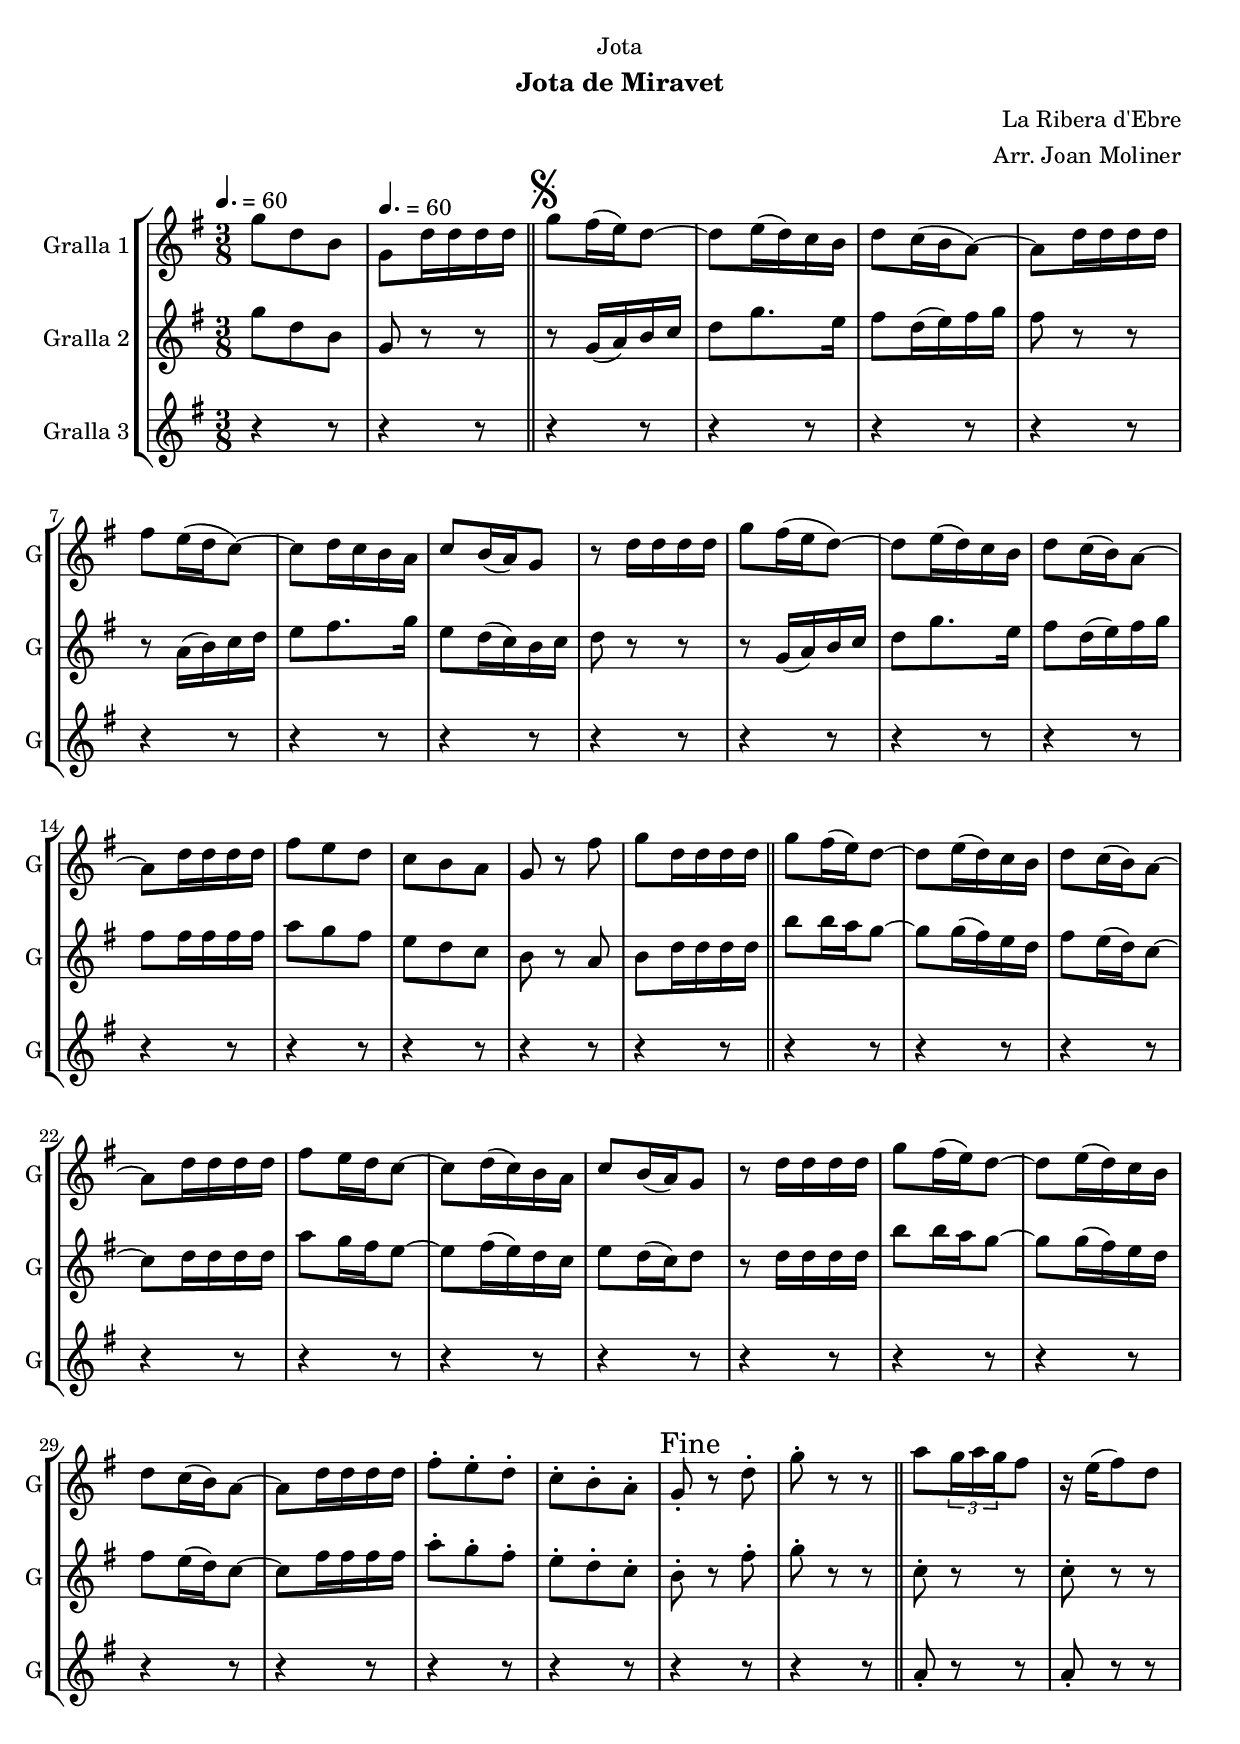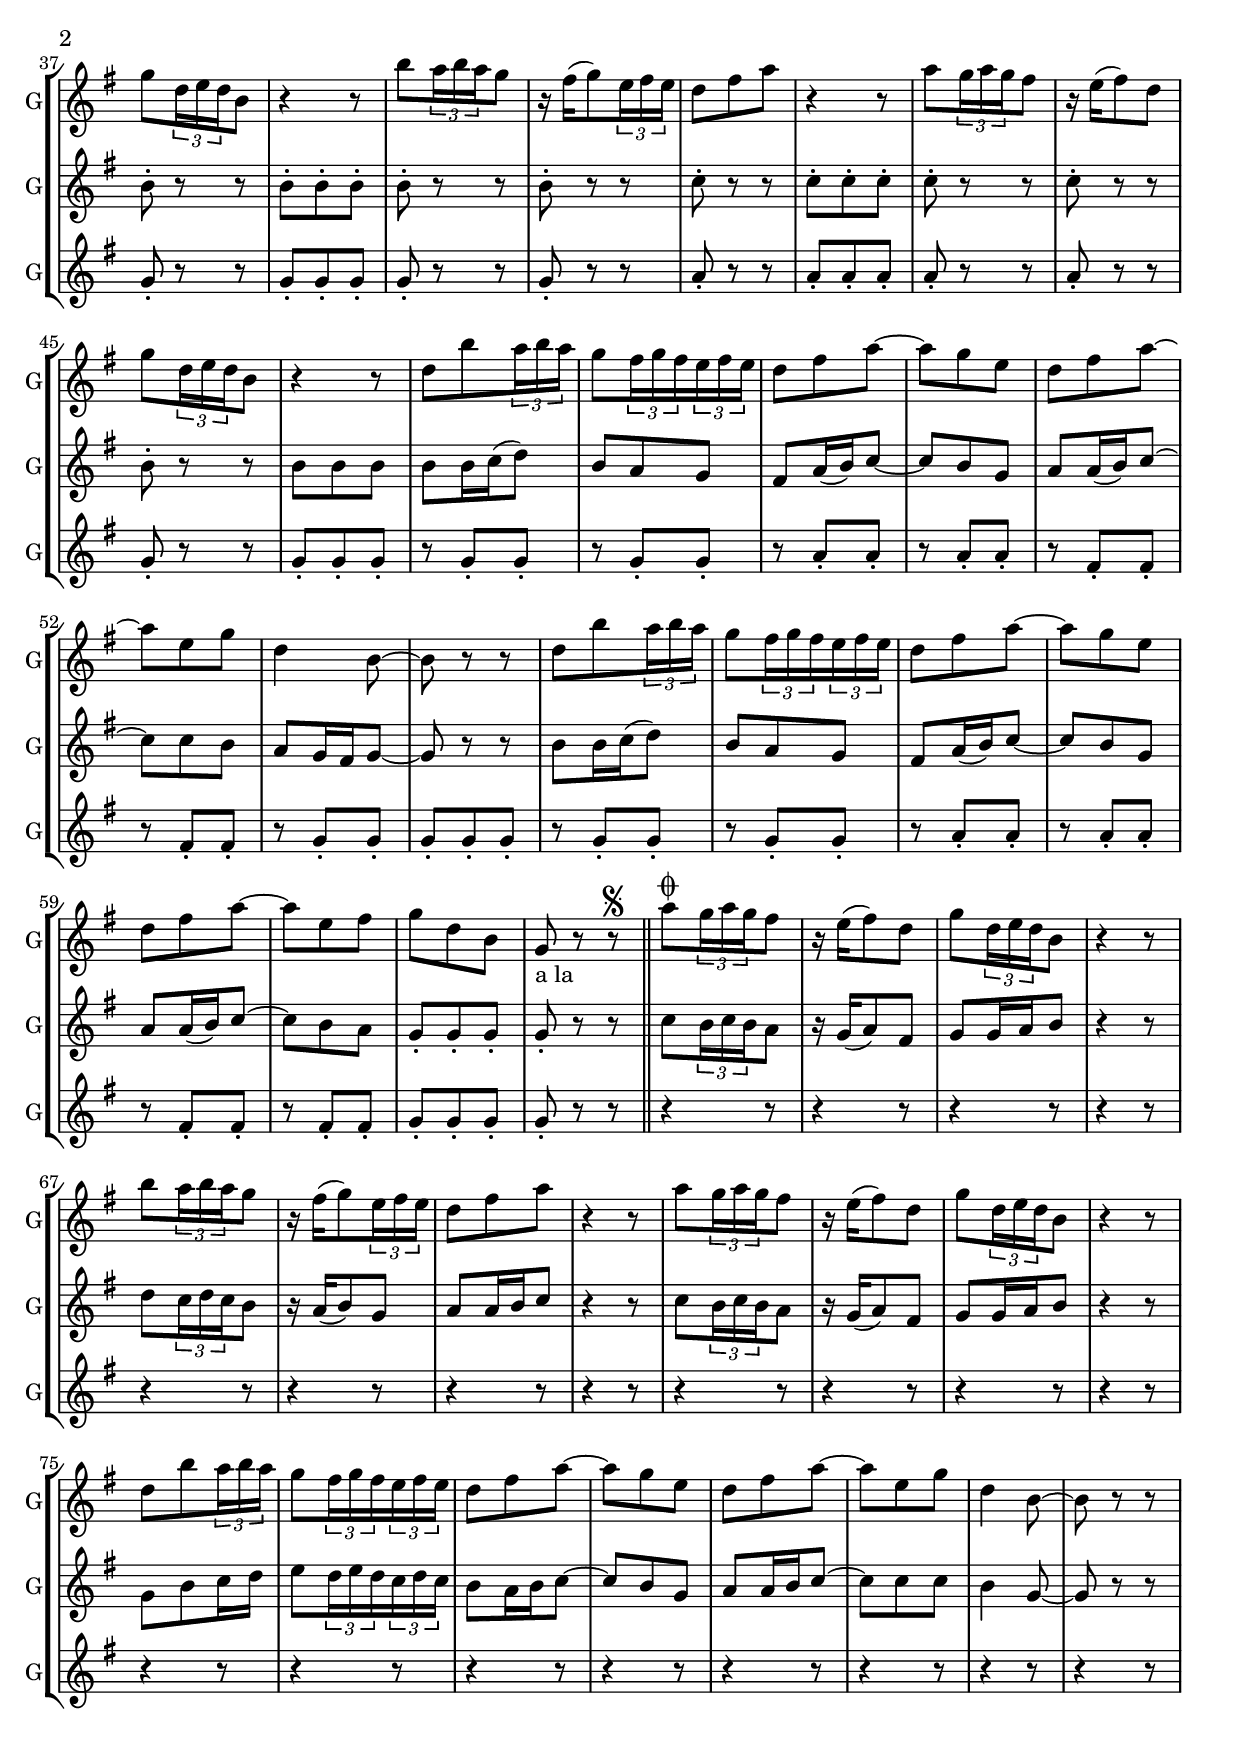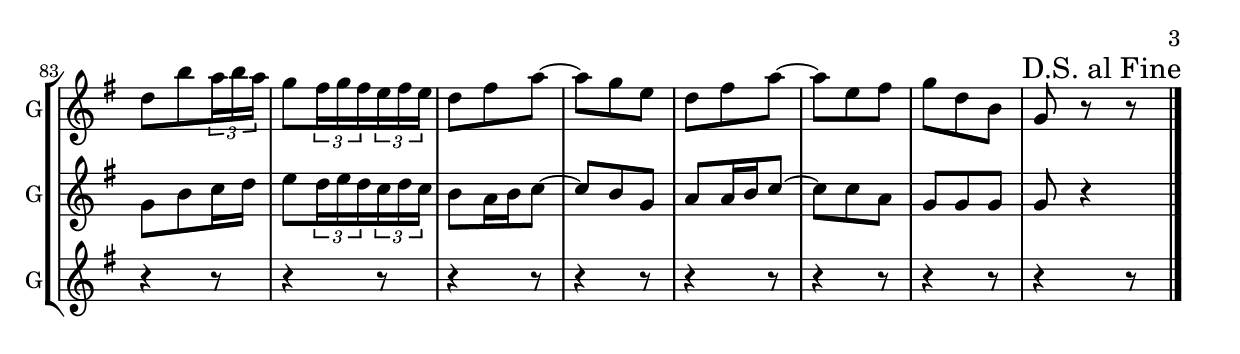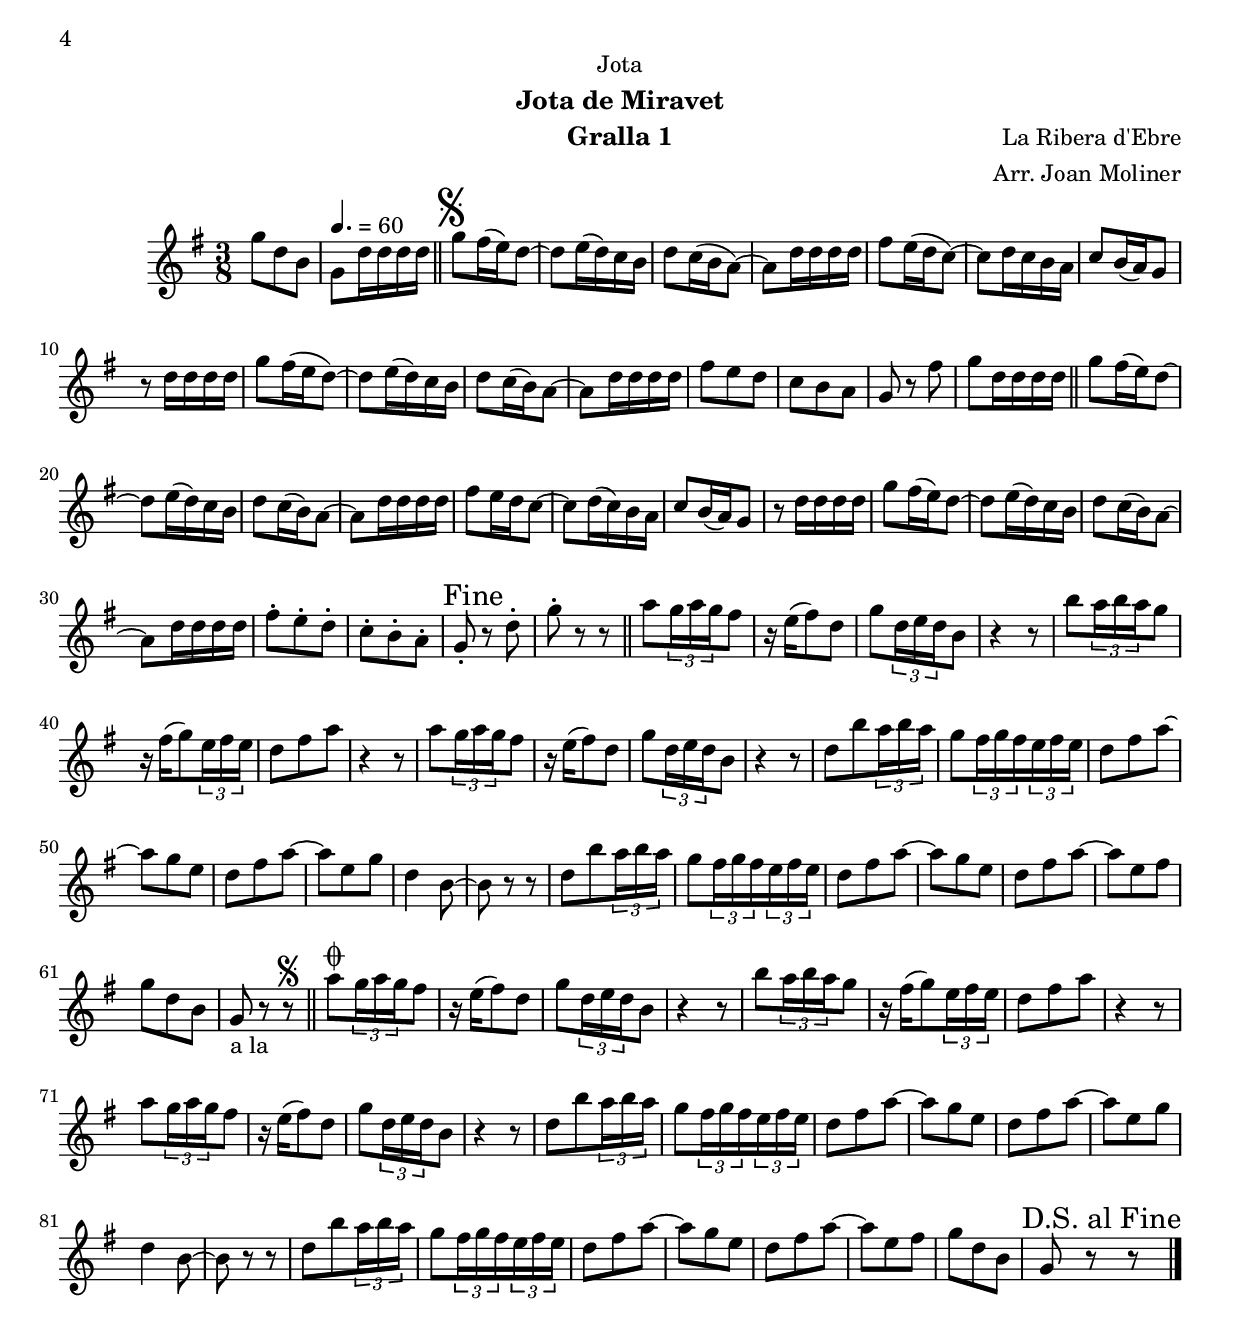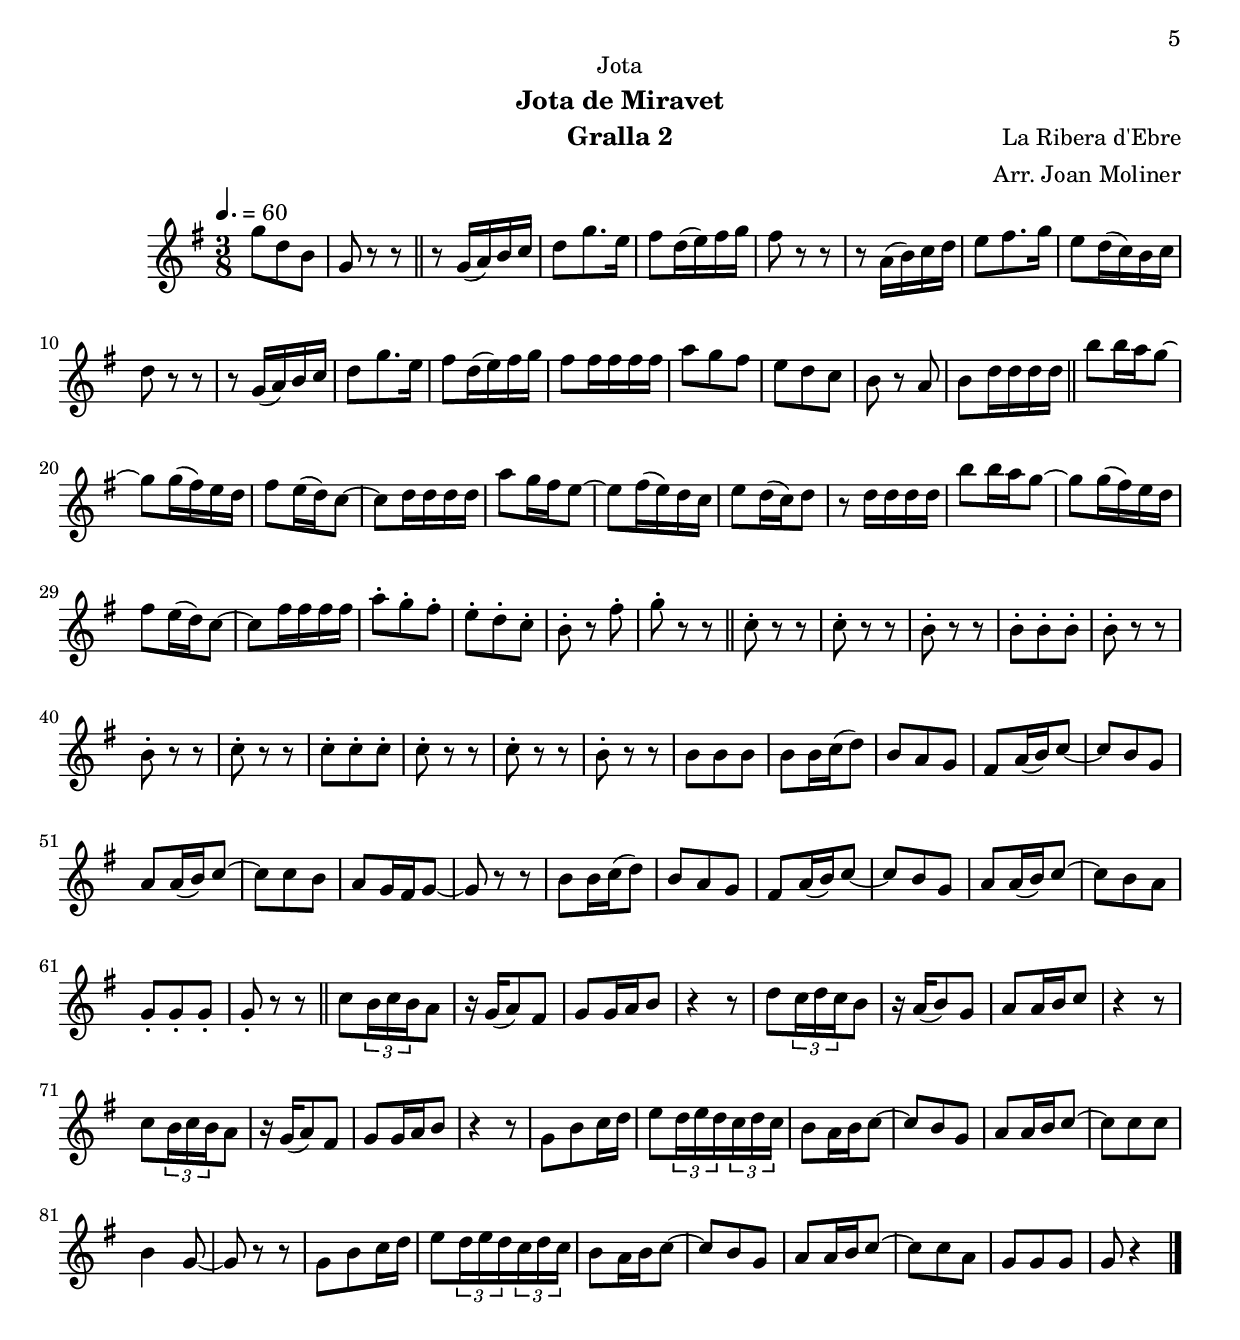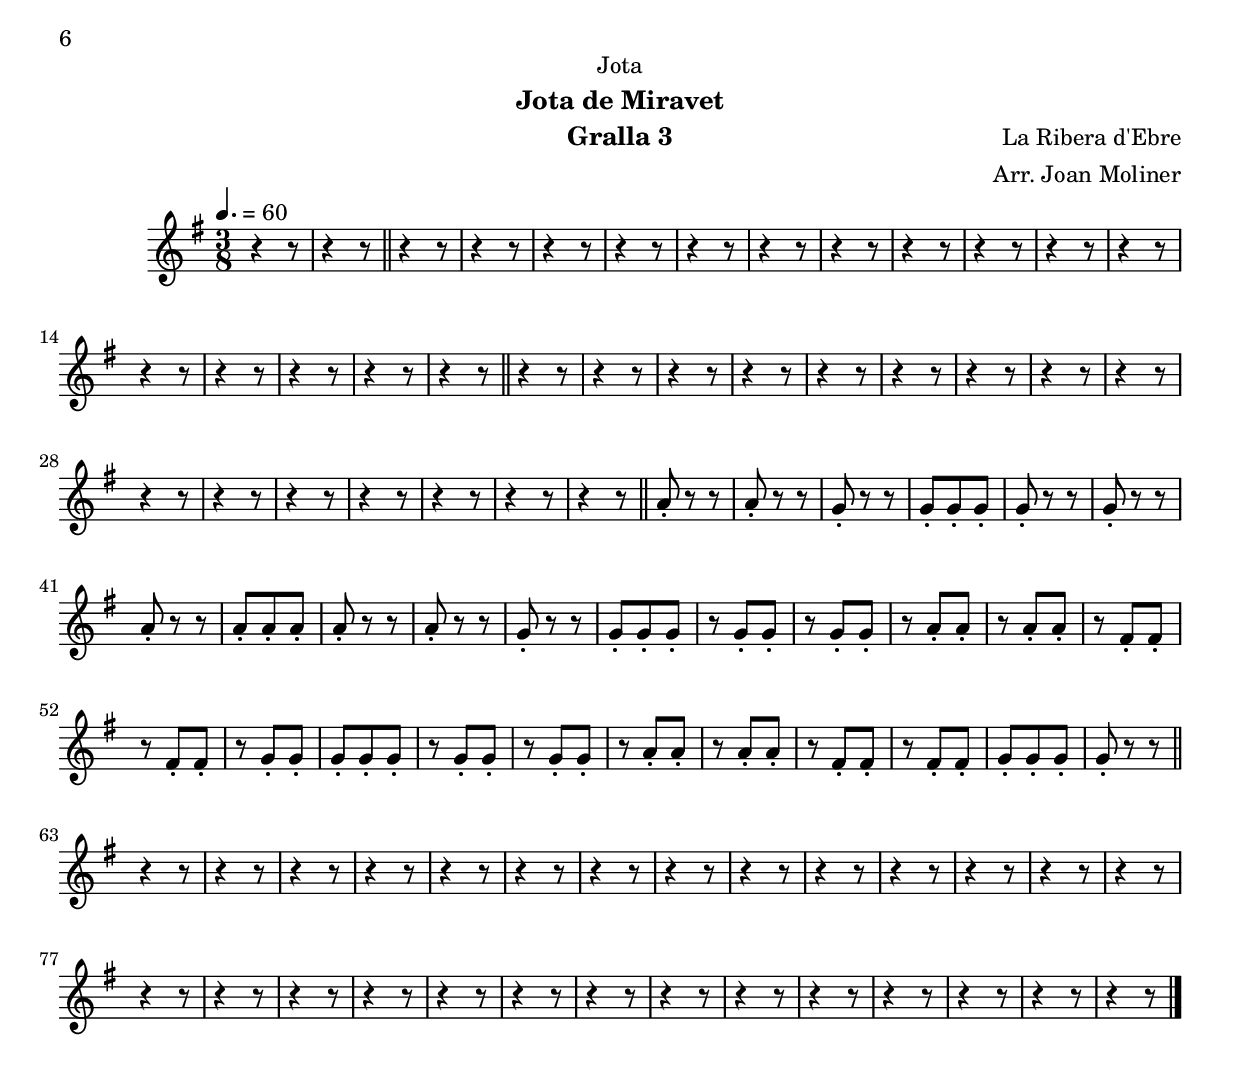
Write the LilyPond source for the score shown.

\version "2.22.1"

\header {
  dedication="Jota"
  title=""
  subtitle="Jota de Miravet"
  subsubtitle=""
  poet=""
  meter=""
  piece=""
  composer="La Ribera d'Ebre"
  arranger="Arr. Joan Moliner"
  opus=""
  instrument=""
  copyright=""
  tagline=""
}

liniaroAa =
\relative g''
{
  \clef treble
  \key g \major
  \time 3/8
  g8 d b \tempo 4. = 60  |
  g8 d'16 d d d  \bar "||"
  \mark \markup {\musicglyph #"scripts.segno"} g8 fis16 ( e ) d8 ~  |
  d8 e16 ( d ) c b  |
  %05
  d8 c16 ( b a8 ~ )  |
  a8 d16 d d d  |
  fis8 e16 ( d c8 ~ )  |
  c8 d16 c b a   |
  c8 b16 ( a ) g8  |
  %10
  r8 d'16 d d d  |
  g8 fis16 ( e d8 ~ )  |
  d8 e16 ( d ) c b  |
  d8 c16 ( b ) a8 ~  |
  a8 d16 d d d  |
  %15
  fis8 e d  |
  c8 b a  |
  g8 r fis'  |
  g8 d16 d d d  \bar "||"
  g8 fis16 ( ( e ) ) d8 ~  |
  %20
  d8 e16 ( d ) c b  |
  d8 c16 ( b ) a8 ~  |
  a8 d16 d d d  |
  fis8 e16 d c8 ~   |
  c8 d16 ( c ) b a  |
  %25
  c8 b16 ( a ) g8  |
  r8 d'16 d d d  |
  g8 fis16 ( ( e ) ) d8 ~  |
  d8 e16 ( d ) c b  |
  d8 c16 ( b ) a8 ~  |
  %30
  a8 d16 d d d  |
  fis8-. e-. d-.  |
  c8-. b-. a-.  |
  \mark "Fine" g8-. r d'-.  |
   g8-. r r  \bar "||"
  %35
  a8 \times 2/3 { g16 a g } fis8  |
  r16 e ( fis8 ) d  |
  g8 \times 2/3 { d16 e d } b8  |
  r4 r8  |
  b'8 \times 2/3 { a16 b a } g8  |
  %40
  r16 fis ( g8 ) \times 2/3 { e16 fis e }  |
  d8 fis a  |
  r4 r8  |
  a8 \times 2/3 { g16 a g } fis8  |
  r16 e ( fis8 ) d  |
  %45
  g8 \times 2/3 { d16 e d } b8  |
  r4 r8  |
  d8 b' \times 2/3 { a16 b a }  |
  g8 \times 2/3 { fis16 g fis } \times 2/3 { e fis e }  |
  d8 fis a ~  |
  %50
  a8 g e  |
  d8 fis a ~  |
  a8 e g  |
  d4 b8 ~  |
  b8 r r  |
  %55
  d8 b' \times 2/3 { a16 b a }  |
  g8 \times 2/3 { fis16 g fis } \times 2/3 { e fis e }  |
  d8 fis a ~  |
  a8 g e  |
  d8 fis a ~  |
  %60
  a8 e fis  |
  g8 d b  |
  g8 _"a la " r r \segno  \bar "||"
  a'8 \coda \times 2/3 { g16 a g } fis8  |
  r16 e ( fis8 ) d  |
  %65
  g8 \times 2/3 { d16 e d } b8  |
  r4 r8  |
  b'8 \times 2/3 { a16 b a } g8  |
  r16 fis ( g8 ) \times 2/3 { e16 fis e }  |
  d8 fis a  |
  %70
  r4 r8  |
  a8 \times 2/3 { g16 a g } fis8  |
  r16 e ( fis8 ) d  |
  g8 \times 2/3 { d16 e d } b8  |
  r4 r8  |
  %75
  d8 b' \times 2/3 { a16 b a }  |
  g8 \times 2/3 { fis16 g fis } \times 2/3 { e fis e }  |
  d8 fis a ~  |
  a8 g e  |
  d8 fis a ~  |
  %80
  a8 e g  |
  d4 b8 ~  |
  b8 r r  |
  d8 b' \times 2/3 { a16 b a }  |
  g8 \times 2/3 { fis16 g fis } \times 2/3 { e fis e }  |
  %85
  d8 fis a ~  |
  a8 g e  |
  d8 fis a ~  |
  a8 e fis  |
  g8 d b  |
  %90
  \mark "D.S. al Fine" g8 r r  \bar "|."
}

liniaroAb =
\relative g''
{
  \tempo 4. = 60
  \clef treble
  \key g \major
  \time 3/8
  g8 d b  |
  g8 r r  \bar "||"
  r8 g16 ( a ) b c  |
  d8 g8. e16  |
  %05
  fis8 d16 ( e ) fis g  |
  fis8 r r  |
  r8 a,16 ( b ) c d  |
  e8 fis8. g16  |
  e8 d16 ( c ) b c  |
  %10
  d8 r r  |
  r8 g,16 ( a ) b c  |
  d8 g8. e16  |
  fis8 d16 ( e ) fis g  |
  fis8 fis16 fis fis fis  |
  %15
  a8 g fis  |
  e8 d c  |
  b8 r a  |
  b8 d16 d d d  \bar "||"
  b'8 b16 a g8 ~  |
  %20
  g8 g16 ( fis ) e d  |
  fis8 e16 ( d ) c8 ~  |
  c8 d16 d d d  |
  a'8 g16 fis e8 ~   |
  e8 fis16 ( e ) d c  |
  %25
  e8 d16 ( c ) d8  |
  r8 d16 d d d  |
  b'8 b16 a g8 ~  |
  g8 g16 ( fis ) e d  |
  fis8 e16 ( d ) c8 ~  |
  %30
  c8 fis16 fis fis fis  |
  a8-. g-. fis-.  |
  e8-. d-. c-.  |
  b8-. r fis'-.  |
  g8-. r r  \bar "||"
  %35
  c,8-. r r  |
  c8-. r r  |
  b8-. r r  |
  b8-. b-. b-.  |
  b8-. r r  |
  %40
  b8-. r r  |
  c8-. r r  |
  c8-. c-. c-.  |
  c8-. r r  |
  c8-. r r  |
  %45
  b8-. r r  |
  b8 b b  |
  b8 b16 c ( d8 )  |
  b8 a g  |
  fis8 a16 ( b ) c8 ~  |
  %50
  c8 b g  |
  a8 a16 ( b ) c8 ~  |
  c8 c b  |
  a8 g16 fis g8 ~   |
  g8 r r  |
  %55
  b8 b16 c ( d8 )  |
  b8 a g  |
  fis8 a16 ( b ) c8 ~  |
  c8 b g  |
  a8 a16 ( b ) c8 ~  |
  %60
  c8 b a  |
  g8-. g-. g-.  |
  g8-. r r  \bar "||"
  c8 \times 2/3 { b16 c b } a8  |
  r16 g ( a8 ) fis  |
  %65
  g8 g16 a b8  |
  r4 r8  |
  d8 \times 2/3 { c16 d c } b8  |
  r16 a ( b8 ) g  |
  a8 a16 b c8  |
  %70
  r4 r8  |
  c8 \times 2/3 { b16 c b } a8  |
  r16 g ( a8 ) fis  |
  g8 g16 a b8  |
  r4 r8  |
  %75
  g8 b c16 d  |
  e8 \times 2/3 { d16 e d } \times 2/3 { c d c }  |
  b8 a16 b c8 ~  |
  c8 b g  |
  a8 a16 b c8 ~  |
  %80
  c8 c c  |
  b4 g8 ~  |
  g8 r r  |
  g8 b c16 d  |
  e8 \times 2/3 { d16 e d } \times 2/3 { c d c }  |
  %85
  b8 a16 b c8 ~  |
  c8 b g  |
  a8 a16 b c8 ~  |
  c8 c a  |
  g8 g g  |
  %90
  g8 r4  \bar "|." % kompletite
}

liniaroAc =
\relative a'
{
  \tempo 4. = 60
  \clef treble
  \key g \major
  \time 3/8
  r4 r8  |
  r4 r8  \bar "||"
  r4 r8  |
  r4 r8  |
  %05
  r4 r8  |
  r4 r8  |
  r4 r8  |
  r4 r8  |
  r4 r8  |
  %10
  r4 r8  |
  r4 r8  |
  r4 r8  |
  r4 r8  |
  r4 r8  |
  %15
  r4 r8  |
  r4 r8  |
  r4 r8  |
  r4 r8  \bar "||"
  r4 r8  |
  %20
  r4 r8  |
  r4 r8  |
  r4 r8  |
  r4 r8  |
  r4 r8  |
  %25
  r4 r8  |
  r4 r8  |
  r4 r8  |
  r4 r8  |
  r4 r8  |
  %30
  r4 r8  |
  r4 r8  |
  r4 r8  |
  r4 r8  |
  r4 r8  \bar "||"
  %35
  a8-. r r  |
  a8-. r r  |
  g8-. r r  |
  g8-. g-. g-.  |
  g8-. r r  |
  %40
  g8-. r r  |
  a8-. r r  |
  a8-. a-. a-.  |
  a8-. r r  |
  a8-. r r  |
  %45
  g8-. r r  |
  g8-. g-. g-.  |
  r8 g-. g-.  |
  r8 g-. g-.  |
  r8 a-. a-.  |
  %50
  r8 a-. a-.  |
  r8 fis-. fis-.  |
  r8 fis-. fis-.  |
  r8 g-. g-.  |
  g8-. g-. g-.  |
  %55
  r8 g-. g-.  |
  r8 g-. g-.  |
  r8 a-. a-.  |
  r8 a-. a-.  |
  r8 fis-. fis-.  |
  %60
  r8 fis-. fis-.  |
  g8-. g-. g-.  |
  g8-. r r  \bar "||"
  r4 r8  |
  r4 r8  |
  %65
  r4 r8  |
  r4 r8  |
  r4 r8  |
  r4 r8  |
  r4 r8  |
  %70
  r4 r8  |
  r4 r8  |
  r4 r8  |
  r4 r8  |
  r4 r8  |
  %75
  r4 r8  |
  r4 r8  |
  r4 r8  |
  r4 r8  |
  r4 r8  |
  %80
  r4 r8  |
  r4 r8  |
  r4 r8  |
  r4 r8  |
  r4 r8  |
  %85
  r4 r8  |
  r4 r8  |
  r4 r8  |
  r4 r8  |
  r4 r8  |
  %90
  r4 r8  \bar "|."
}

\bookpart {
  \score {
    \new StaffGroup {
      \override Score.RehearsalMark #'self-alignment-X = #LEFT
      <<
        \new Staff \with {instrumentName = #"Gralla 1" shortInstrumentName = #"G"} \liniaroAa
        \new Staff \with {instrumentName = #"Gralla 2" shortInstrumentName = #"G"} \liniaroAb
        \new Staff \with {instrumentName = #"Gralla 3" shortInstrumentName = #"G"} \liniaroAc
      >>
    }
    \layout {}
  }
  \score { \unfoldRepeats
    \new StaffGroup {
      \override Score.RehearsalMark #'self-alignment-X = #LEFT
      <<
        \new Staff \with {instrumentName = #"Gralla 1" shortInstrumentName = #"G"} \liniaroAa
        \new Staff \with {instrumentName = #"Gralla 2" shortInstrumentName = #"G"} \liniaroAb
        \new Staff \with {instrumentName = #"Gralla 3" shortInstrumentName = #"G"} \liniaroAc
      >>
    }
    \midi {
      \set Staff.midiInstrument = "oboe"
      \set DrumStaff.midiInstrument = "drums"
    }
  }
}

\bookpart {
  \header {instrument="Gralla 1"}
  \score {
    \new StaffGroup {
      \override Score.RehearsalMark #'self-alignment-X = #LEFT
      <<
        \new Staff \liniaroAa
      >>
    }
    \layout {}
  }
  \score { \unfoldRepeats
    \new StaffGroup {
      \override Score.RehearsalMark #'self-alignment-X = #LEFT
      <<
        \new Staff \liniaroAa
      >>
    }
    \midi {
      \set Staff.midiInstrument = "oboe"
      \set DrumStaff.midiInstrument = "drums"
    }
  }
}

\bookpart {
  \header {instrument="Gralla 2"}
  \score {
    \new StaffGroup {
      \override Score.RehearsalMark #'self-alignment-X = #LEFT
      <<
        \new Staff \liniaroAb
      >>
    }
    \layout {}
  }
  \score { \unfoldRepeats
    \new StaffGroup {
      \override Score.RehearsalMark #'self-alignment-X = #LEFT
      <<
        \new Staff \liniaroAb
      >>
    }
    \midi {
      \set Staff.midiInstrument = "oboe"
      \set DrumStaff.midiInstrument = "drums"
    }
  }
}

\bookpart {
  \header {instrument="Gralla 3"}
  \score {
    \new StaffGroup {
      \override Score.RehearsalMark #'self-alignment-X = #LEFT
      <<
        \new Staff \liniaroAc
      >>
    }
    \layout {}
  }
  \score { \unfoldRepeats
    \new StaffGroup {
      \override Score.RehearsalMark #'self-alignment-X = #LEFT
      <<
        \new Staff \liniaroAc
      >>
    }
    \midi {
      \set Staff.midiInstrument = "oboe"
      \set DrumStaff.midiInstrument = "drums"
    }
  }
}

